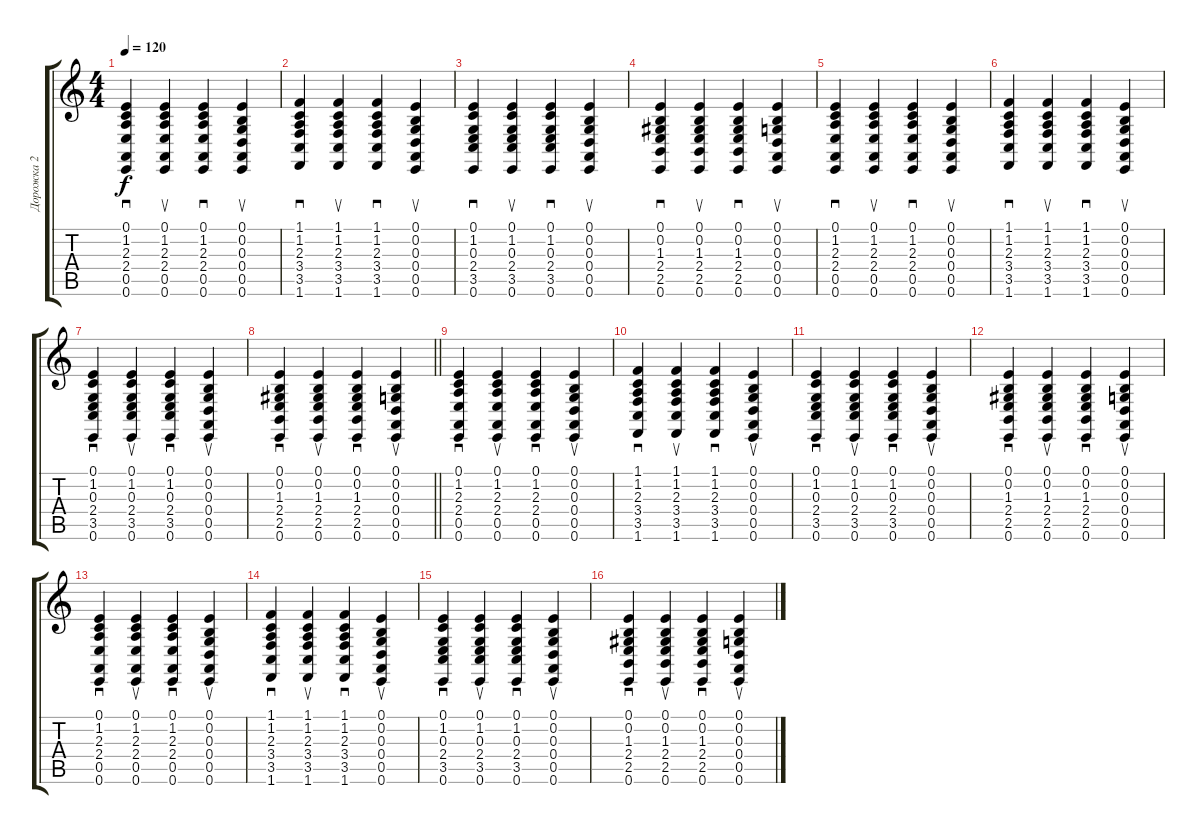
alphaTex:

\track ("Дорожка 2" "Дорожка 2") {instrument electricgrandpiano}
\staff {score tabs}
\tuning (E4 B3 G3 D3 A2 E2) {hide}
\ts (4 4)
\tempo 120
\clef g2
\ks c
(0.1 1.2 2.3 2.4 0.5 0.6).4{sd dy f} (0.1 1.2 2.3 2.4 0.5 0.6).4{su} (0.1 1.2 2.3 2.4 0.5 0.6).4{sd} (0.1 0.2 0.3 0.4 0.5 0.6).4{su} |
(1.1 1.2 2.3 3.4 3.5 1.6).4{sd} (1.1 1.2 2.3 3.4 3.5 1.6).4{su} (1.1 1.2 2.3 3.4 3.5 1.6).4{sd} (0.1 0.2 0.3 0.4 0.5 0.6).4{su} |
(0.1 1.2 0.3 2.4 3.5 0.6).4{sd} (0.1 1.2 0.3 2.4 3.5 0.6).4{su} (0.1 1.2 0.3 2.4 3.5 0.6).4{sd} (0.1 0.2 0.3 0.4 0.5 0.6).4{su} |
(0.1 0.2 1.3 2.4 2.5 0.6).4{sd} (0.1 0.2 1.3 2.4 2.5 0.6).4{su} (0.1 0.2 1.3 2.4 2.5 0.6).4{sd} (0.1 0.2 0.3 0.4 0.5 0.6).4{su} |
(0.1 1.2 2.3 2.4 0.5 0.6).4{sd} (0.1 1.2 2.3 2.4 0.5 0.6).4{su} (0.1 1.2 2.3 2.4 0.5 0.6).4{sd} (0.1 0.2 0.3 0.4 0.5 0.6).4{su} |
(1.1 1.2 2.3 3.4 3.5 1.6).4{sd} (1.1 1.2 2.3 3.4 3.5 1.6).4{su} (1.1 1.2 2.3 3.4 3.5 1.6).4{sd} (0.1 0.2 0.3 0.4 0.5 0.6).4{su} |
(0.1 1.2 0.3 2.4 3.5 0.6).4{sd} (0.1 1.2 0.3 2.4 3.5 0.6).4{su} (0.1 1.2 0.3 2.4 3.5 0.6).4{sd} (0.1 0.2 0.3 0.4 0.5 0.6).4{su} |
\barLineRight lightlight
(0.1 0.2 1.3 2.4 2.5 0.6).4{sd} (0.1 0.2 1.3 2.4 2.5 0.6).4{su} (0.1 0.2 1.3 2.4 2.5 0.6).4{sd} (0.1 0.2 0.3 0.4 0.5 0.6).4{su} |
(0.1 1.2 2.3 2.4 0.5 0.6).4{sd} (0.1 1.2 2.3 2.4 0.5 0.6).4{su} (0.1 1.2 2.3 2.4 0.5 0.6).4{sd} (0.1 0.2 0.3 0.4 0.5 0.6).4{su} |
(1.1 1.2 2.3 3.4 3.5 1.6).4{sd} (1.1 1.2 2.3 3.4 3.5 1.6).4{su} (1.1 1.2 2.3 3.4 3.5 1.6).4{sd} (0.1 0.2 0.3 0.4 0.5 0.6).4{su} |
(0.1 1.2 0.3 2.4 3.5 0.6).4{sd} (0.1 1.2 0.3 2.4 3.5 0.6).4{su} (0.1 1.2 0.3 2.4 3.5 0.6).4{sd} (0.1 0.2 0.3 0.4 0.5 0.6).4{su} |
(0.1 0.2 1.3 2.4 2.5 0.6).4{sd} (0.1 0.2 1.3 2.4 2.5 0.6).4{su} (0.1 0.2 1.3 2.4 2.5 0.6).4{sd} (0.1 0.2 0.3 0.4 0.5 0.6).4{su} |
(0.1 1.2 2.3 2.4 0.5 0.6).4{sd} (0.1 1.2 2.3 2.4 0.5 0.6).4{su} (0.1 1.2 2.3 2.4 0.5 0.6).4{sd} (0.1 0.2 0.3 0.4 0.5 0.6).4{su} |
(1.1 1.2 2.3 3.4 3.5 1.6).4{sd} (1.1 1.2 2.3 3.4 3.5 1.6).4{su} (1.1 1.2 2.3 3.4 3.5 1.6).4{sd} (0.1 0.2 0.3 0.4 0.5 0.6).4{su} |
(0.1 1.2 0.3 2.4 3.5 0.6).4{sd} (0.1 1.2 0.3 2.4 3.5 0.6).4{su} (0.1 1.2 0.3 2.4 3.5 0.6).4{sd} (0.1 0.2 0.3 0.4 0.5 0.6).4{su} |
(0.1 0.2 1.3 2.4 2.5 0.6).4{sd} (0.1 0.2 1.3 2.4 2.5 0.6).4{su} (0.1 0.2 1.3 2.4 2.5 0.6).4{sd} (0.1 0.2 0.3 0.4 0.5 0.6).4{su}
